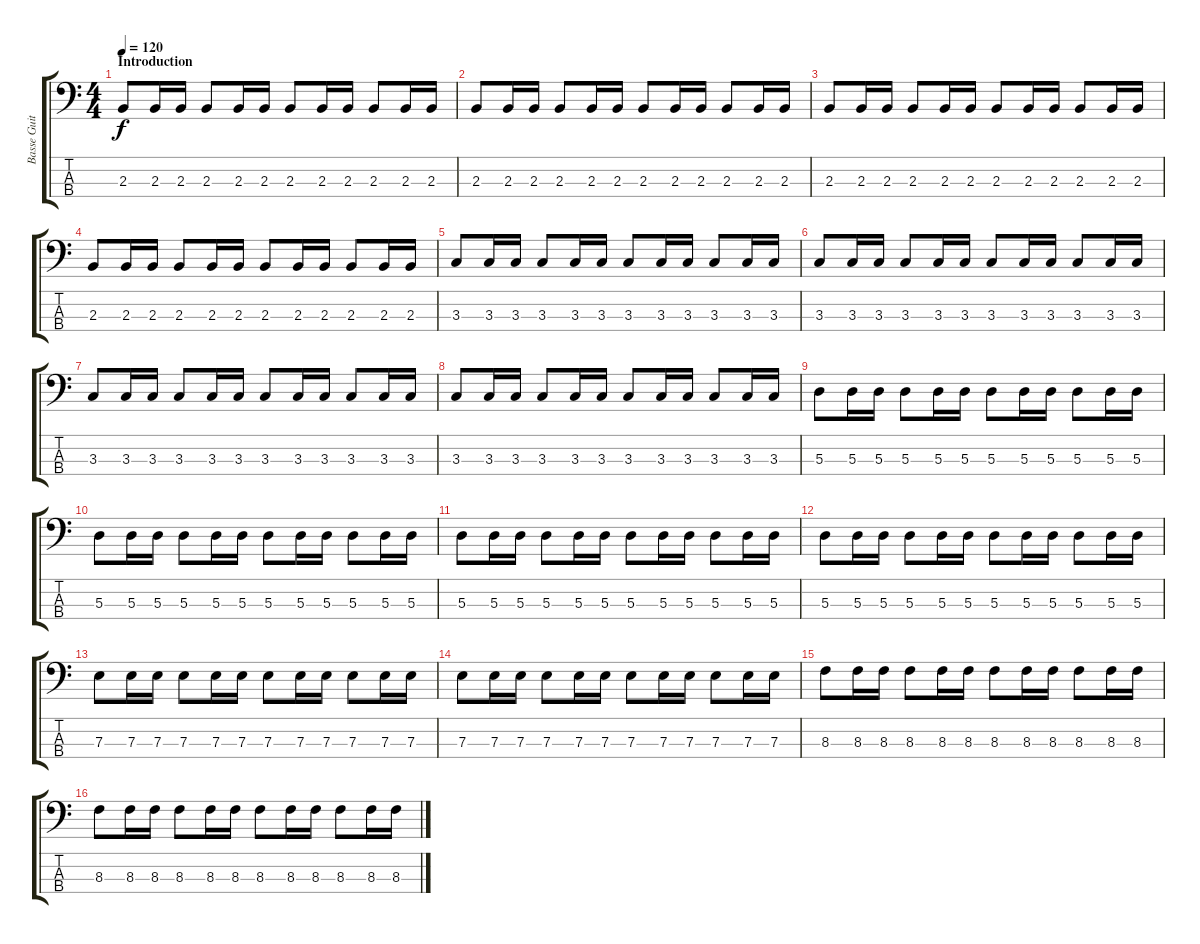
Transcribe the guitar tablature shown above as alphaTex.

\track ("Basse Guitare" "Basse Guit") {instrument electricbassfinger}
\staff {score tabs}
\tuning (G2 D2 A1 E1) {hide}
\ts (4 4)
\section ("" "Introduction")
\tempo 120
\tempo 160
\tempo 120
\clef f4
\ks c
2.3.8{dy f instrument electricbassfinger} 2.3.16 2.3.16 2.3.8 2.3.16 2.3.16 2.3.8 2.3.16 2.3.16 2.3.8 2.3.16 2.3.16 |
2.3.8 2.3.16 2.3.16 2.3.8 2.3.16 2.3.16 2.3.8 2.3.16 2.3.16 2.3.8 2.3.16 2.3.16 |
2.3.8 2.3.16 2.3.16 2.3.8 2.3.16 2.3.16 2.3.8 2.3.16 2.3.16 2.3.8 2.3.16 2.3.16 |
2.3.8 2.3.16 2.3.16 2.3.8 2.3.16 2.3.16 2.3.8 2.3.16 2.3.16 2.3.8 2.3.16 2.3.16 |
3.3.8 3.3.16 3.3.16 3.3.8 3.3.16 3.3.16 3.3.8 3.3.16 3.3.16 3.3.8 3.3.16 3.3.16 |
3.3.8 3.3.16 3.3.16 3.3.8 3.3.16 3.3.16 3.3.8 3.3.16 3.3.16 3.3.8 3.3.16 3.3.16 |
3.3.8 3.3.16 3.3.16 3.3.8 3.3.16 3.3.16 3.3.8 3.3.16 3.3.16 3.3.8 3.3.16 3.3.16 |
3.3.8 3.3.16 3.3.16 3.3.8 3.3.16 3.3.16 3.3.8 3.3.16 3.3.16 3.3.8 3.3.16 3.3.16 |
5.3.8 5.3.16 5.3.16 5.3.8 5.3.16 5.3.16 5.3.8 5.3.16 5.3.16 5.3.8 5.3.16 5.3.16 |
5.3.8 5.3.16 5.3.16 5.3.8 5.3.16 5.3.16 5.3.8 5.3.16 5.3.16 5.3.8 5.3.16 5.3.16 |
5.3.8 5.3.16 5.3.16 5.3.8 5.3.16 5.3.16 5.3.8 5.3.16 5.3.16 5.3.8 5.3.16 5.3.16 |
5.3.8 5.3.16 5.3.16 5.3.8 5.3.16 5.3.16 5.3.8 5.3.16 5.3.16 5.3.8 5.3.16 5.3.16 |
7.3.8 7.3.16 7.3.16 7.3.8 7.3.16 7.3.16 7.3.8 7.3.16 7.3.16 7.3.8 7.3.16 7.3.16 |
7.3.8 7.3.16 7.3.16 7.3.8 7.3.16 7.3.16 7.3.8 7.3.16 7.3.16 7.3.8 7.3.16 7.3.16 |
8.3.8 8.3.16 8.3.16 8.3.8 8.3.16 8.3.16 8.3.8 8.3.16 8.3.16 8.3.8 8.3.16 8.3.16 |
8.3.8 8.3.16 8.3.16 8.3.8 8.3.16 8.3.16 8.3.8 8.3.16 8.3.16 8.3.8 8.3.16 8.3.16
